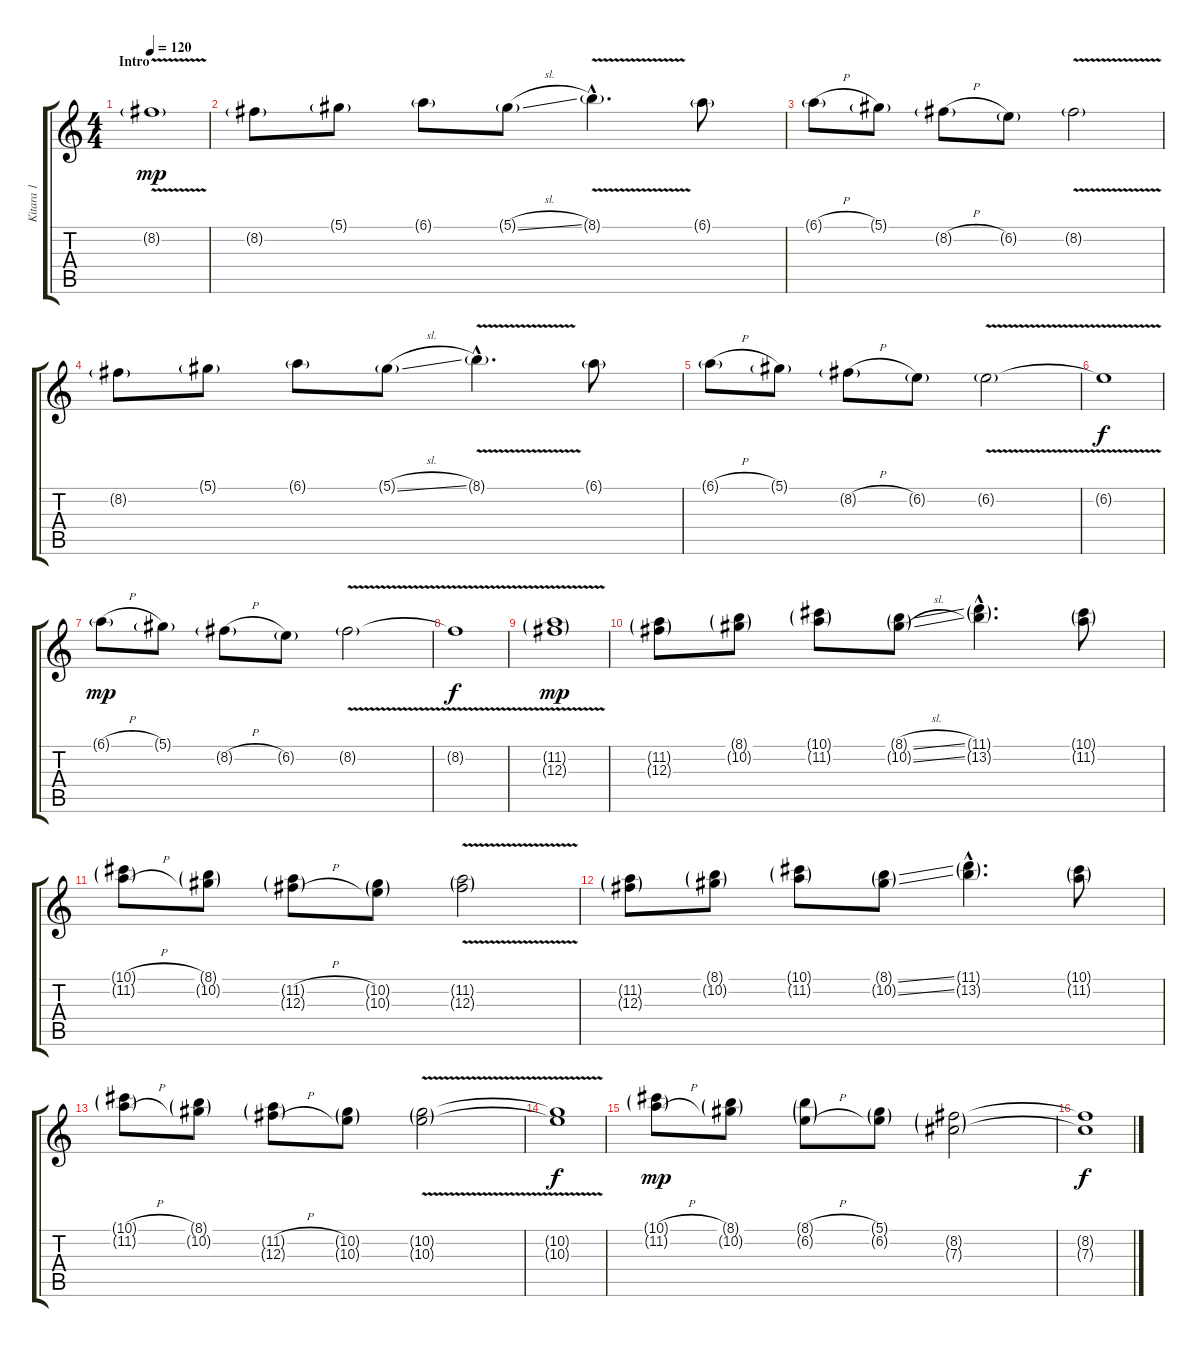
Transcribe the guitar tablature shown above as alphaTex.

\track ("Kitara 1" "Kitara 1") {instrument acousticguitarsteel}
\staff {score tabs}
\tuning (Eb4 Bb3 Gb3 Db3 Ab2 Eb2) {hide}
\ts (4 4)
\section ("" "Intro")
\tempo 120
\clef g2
\ks c
8.2{v g}.1{dy mp instrument acousticguitarsteel} |
8.2{g}.8 5.1{g}.8 6.1{g}.8 5.1{sl g}.8 8.1{v g hac}.4{d} 6.1{g}.8 |
6.1{h g}.8 5.1{g}.8 8.2{h g}.8 6.2{g}.8 8.2{v g}.2 |
8.2{g}.8 5.1{g}.8 6.1{g}.8 5.1{sl g}.8 8.1{v g hac}.4{d} 6.1{g}.8 |
6.1{h g}.8 5.1{g}.8 8.2{h g}.8 6.2{g}.8 6.2{v g}.2 |
6.2{t}.1{dy f} |
6.1{h g}.8{dy mp} 5.1{g}.8 8.2{h g}.8 6.2{g}.8 8.2{v g}.2 |
8.2{t}.1{dy f} |
(11.2{v g} 12.3{g}).1{dy mp} |
(11.2{g} 12.3{g}).8 (8.1{g} 10.2{g}).8 (10.1{g} 11.2{g}).8 (8.1{sl g} 10.2{sl g}).8 (11.1{g hac} 13.2{g hac}).4{d} (10.1{g} 11.2{g}).8 |
(10.1{h g} 11.2{h g}).8 (8.1{g} 10.2{g}).8 (11.2{h g} 12.3{h g}).8 (10.2{g} 10.3{g}).8 (11.2{v g} 12.3{g}).2 |
(11.2{g} 12.3{g}).8 (8.1{g} 10.2{g}).8 (10.1{g} 11.2{g}).8 (8.1{ss g} 10.2{ss g}).8 (11.1{g hac} 13.2{g hac}).4{d} (10.1{g} 11.2{g}).8 |
(10.1{h g} 11.2{h g}).8 (8.1{g} 10.2{g}).8 (11.2{h g} 12.3{h g}).8 (10.2{g} 10.3{g}).8 (10.2{v g} 10.3{v g}).2 |
(10.2{t} 10.3{t}).1{dy f} |
(10.1{h g} 11.2{h g}).8{dy mp} (8.1{g} 10.2{g}).8 (8.1{h g} 6.2{h g}).8 (5.1{g} 6.2{g}).8 (8.2{g} 7.3{g}).2 |
(8.2{t} 7.3{t}).1{dy f}
